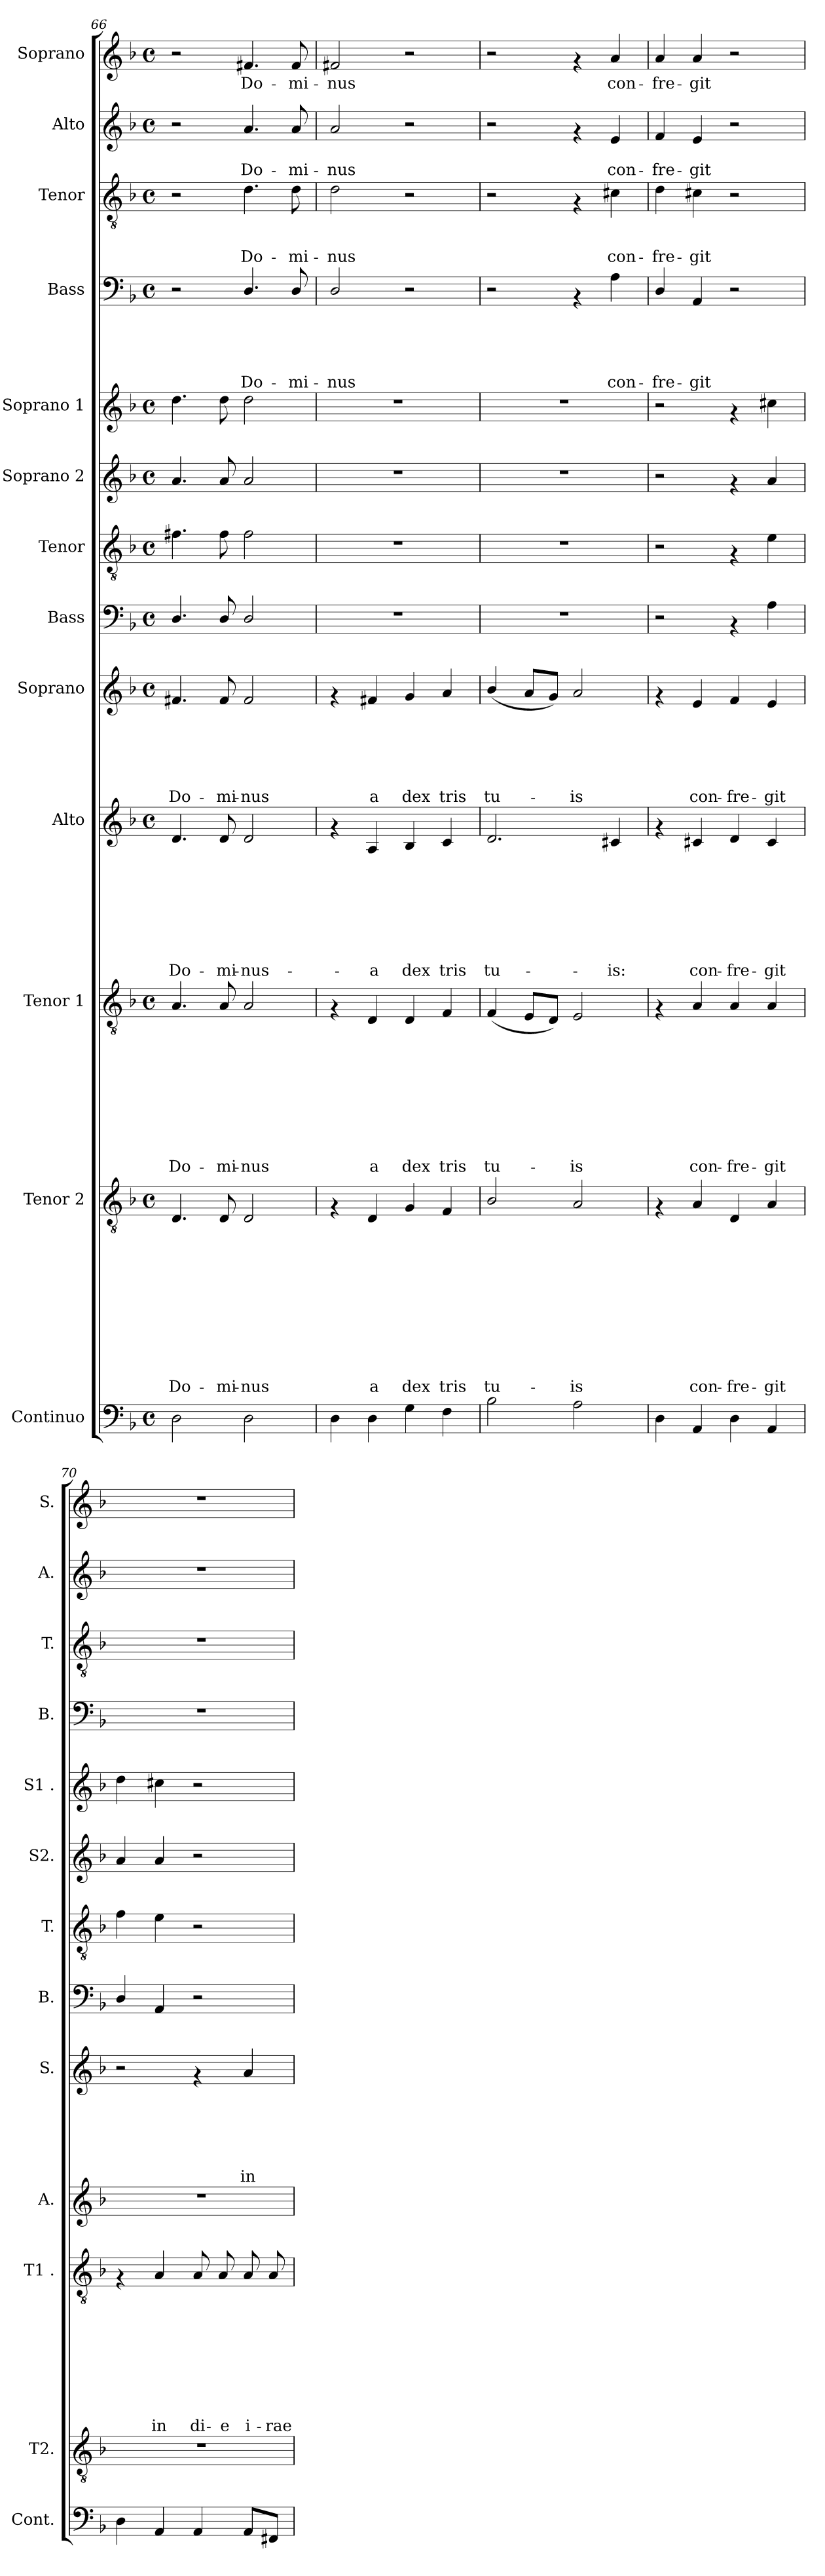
**kern	**kern	**text	**text	**text	**text	**text	**text	**text	**text	**text	**text	**text	**kern	**text	**text	**text	**text	**text	**text	**text	**text	**text	**kern	**text	**text	**text	**text	**text	**text	**text	**text	**kern	**text	**text	**text	**text	**text	**text	**kern	**kern	**kern	**kern	**kern	**text	**text	**text	**text	**text	**kern	**text	**text	**text	**kern	**text	**text	**kern	**text
*part13	*part12	*part12	*part12	*part12	*part12	*part12	*part12	*part12	*part12	*part12	*part12	*part12	*part11	*part11	*part11	*part11	*part11	*part11	*part11	*part11	*part11	*part11	*part10	*part10	*part10	*part10	*part10	*part10	*part10	*part10	*part10	*part9	*part9	*part9	*part9	*part9	*part9	*part9	*part8	*part7	*part6	*part5	*part4	*part4	*part4	*part4	*part4	*part4	*part3	*part3	*part3	*part3	*part2	*part2	*part2	*part1	*part1
*staff13	*staff12	*staff12	*staff12	*staff12	*staff12	*staff12	*staff12	*staff12	*staff12	*staff12	*staff12	*staff12	*staff11	*staff11	*staff11	*staff11	*staff11	*staff11	*staff11	*staff11	*staff11	*staff11	*staff10	*staff10	*staff10	*staff10	*staff10	*staff10	*staff10	*staff10	*staff10	*staff9	*staff9	*staff9	*staff9	*staff9	*staff9	*staff9	*staff8	*staff7	*staff6	*staff5	*staff4	*staff4	*staff4	*staff4	*staff4	*staff4	*staff3	*staff3	*staff3	*staff3	*staff2	*staff2	*staff2	*staff1	*staff1
*I"Continuo	*I"Tenor 2	*	*	*	*	*	*	*	*	*	*	*	*I"Tenor 1	*	*	*	*	*	*	*	*	*	*I"Alto	*	*	*	*	*	*	*	*	*I"Soprano	*	*	*	*	*	*	*I"Bass	*I"Tenor	*I"Soprano 2	*I"Soprano 1	*I"Bass	*	*	*	*	*	*I"Tenor	*	*	*	*I"Alto	*	*	*I"Soprano	*
*I'Cont.	*I'T2.	*	*	*	*	*	*	*	*	*	*	*	*I'T1 .	*	*	*	*	*	*	*	*	*	*I'A.	*	*	*	*	*	*	*	*	*I'S.	*	*	*	*	*	*	*I'B.	*I'T.	*I'S2.	*I'S1 .	*I'B.	*	*	*	*	*	*I'T.	*	*	*	*I'A.	*	*	*I'S.	*
*clefF4	*clefGv2	*	*	*	*	*	*	*	*	*	*	*	*clefGv2	*	*	*	*	*	*	*	*	*	*clefG2	*	*	*	*	*	*	*	*	*clefG2	*	*	*	*	*	*	*clefF4	*clefGv2	*clefG2	*clefG2	*clefF4	*	*	*	*	*	*clefGv2	*	*	*	*clefG2	*	*	*clefG2	*
*	*	*	*	*	*	*	*	*	*	*	*	*	*	*	*	*	*	*	*	*	*	*	*	*	*	*	*	*	*	*	*	*	*	*	*	*	*	*	*ITrd7c12	*	*	*	*	*	*	*	*	*	*	*	*	*	*	*	*	*	*
*k[b-]	*k[b-]	*	*	*	*	*	*	*	*	*	*	*	*k[b-]	*	*	*	*	*	*	*	*	*	*k[b-]	*	*	*	*	*	*	*	*	*k[b-]	*	*	*	*	*	*	*k[b-]	*k[b-]	*k[b-]	*k[b-]	*k[b-]	*	*	*	*	*	*k[b-]	*	*	*	*k[b-]	*	*	*k[b-]	*
*F:	*F:	*	*	*	*	*	*	*	*	*	*	*	*F:	*	*	*	*	*	*	*	*	*	*F:	*	*	*	*	*	*	*	*	*F:	*	*	*	*	*	*	*F:	*F:	*F:	*F:	*F:	*	*	*	*	*	*F:	*	*	*	*F:	*	*	*F:	*
*M4/4	*M4/4	*	*	*	*	*	*	*	*	*	*	*	*M4/4	*	*	*	*	*	*	*	*	*	*M4/4	*	*	*	*	*	*	*	*	*M4/4	*	*	*	*	*	*	*M4/4	*M4/4	*M4/4	*M4/4	*M4/4	*	*	*	*	*	*M4/4	*	*	*	*M4/4	*	*	*M4/4	*
*met(c)	*met(c)	*	*	*	*	*	*	*	*	*	*	*	*met(c)	*	*	*	*	*	*	*	*	*	*met(c)	*	*	*	*	*	*	*	*	*met(c)	*	*	*	*	*	*	*met(c)	*met(c)	*met(c)	*met(c)	*met(c)	*	*	*	*	*	*met(c)	*	*	*	*met(c)	*	*	*met(c)	*
=66	=66	=66	=66	=66	=66	=66	=66	=66	=66	=66	=66	=66	=66	=66	=66	=66	=66	=66	=66	=66	=66	=66	=66	=66	=66	=66	=66	=66	=66	=66	=66	=66	=66	=66	=66	=66	=66	=66	=66	=66	=66	=66	=66	=66	=66	=66	=66	=66	=66	=66	=66	=66	=66	=66	=66	=66	=66
!	!	!	!	!	!	!	!	!	!	!	!	!LO:LY:b	!	!	!	!	!	!	!	!	!	!LO:LY:b	!	!	!	!	!	!	!	!	!LO:LY:b	!	!	!	!	!	!	!LO:LY:b	!	!	!	!	!	!	!	!	!	!	!	!	!	!	!	!	!	!	!
2D\	4.D/	.	.	.	.	.	.	.	.	.	.	Do-	4.A/	.	.	.	.	.	.	.	.	Do-	4.d/	.	.	.	.	.	.	.	Do-	4.f#X/	.	.	.	.	.	Do-	4.DD/	4.f#X\	4.a/	4.dd\	2r	.	.	.	.	.	2r	.	.	.	2r	.	.	2r	.
!	!	!	!	!	!	!	!	!	!	!	!	!LO:LY:b	!	!	!	!	!	!	!	!	!	!LO:LY:b	!	!	!	!	!	!	!	!	!LO:LY:b	!	!	!	!	!	!	!LO:LY:b	!	!	!	!	!	!	!	!	!	!	!	!	!	!	!	!	!	!	!
.	8D/	.	.	.	.	.	.	.	.	.	.	-mi-	8A/	.	.	.	.	.	.	.	.	-mi-	8d/	.	.	.	.	.	.	.	-mi-	8f#/	.	.	.	.	.	-mi-	8DD/	8f#\	8a/	8dd\	.	.	.	.	.	.	.	.	.	.	.	.	.	.	.
!	!	!	!	!	!	!	!	!	!	!	!	!LO:LY:b	!	!	!	!	!	!	!	!	!	!LO:LY:b	!	!	!	!	!	!	!	!	!LO:LY:b	!	!	!	!	!	!	!LO:LY:b	!	!	!	!	!	!	!	!	!	!LO:LY:b	!	!	!	!LO:LY:b	!	!	!LO:LY:b	!	!LO:LY:b
2D\	2D/	.	.	.	.	.	.	.	.	.	.	-nus	2A/	.	.	.	.	.	.	.	.	-nus	2d/	.	.	.	.	.	.	.	-nus-	2f#/	.	.	.	.	.	-nus	2DD/	2f#\	2a/	2dd\	4.D/	.	.	.	.	Do-	4.d\	.	.	Do-	4.a/	.	Do-	4.f#X/	Do-
!	!	!	!	!	!	!	!	!	!	!	!	!	!	!	!	!	!	!	!	!	!	!	!	!	!	!	!	!	!	!	!	!	!	!	!	!	!	!	!	!	!	!	!	!	!	!	!	!LO:LY:b	!	!	!	!LO:LY:b	!	!	!LO:LY:b	!	!LO:LY:b
.	.	.	.	.	.	.	.	.	.	.	.	.	.	.	.	.	.	.	.	.	.	.	.	.	.	.	.	.	.	.	.	.	.	.	.	.	.	.	.	.	.	.	8D/	.	.	.	.	-mi-	8d\	.	.	-mi-	8a/	.	-mi-	8f#/	-mi-
=67	=67	=67	=67	=67	=67	=67	=67	=67	=67	=67	=67	=67	=67	=67	=67	=67	=67	=67	=67	=67	=67	=67	=67	=67	=67	=67	=67	=67	=67	=67	=67	=67	=67	=67	=67	=67	=67	=67	=67	=67	=67	=67	=67	=67	=67	=67	=67	=67	=67	=67	=67	=67	=67	=67	=67	=67	=67
!	!	!	!	!	!	!	!	!	!	!	!	!	!	!	!	!	!	!	!	!	!	!	!	!	!	!	!	!	!	!	!	!	!	!	!	!	!	!	!	!	!	!	!	!	!	!	!	!LO:LY:b	!	!	!	!LO:LY:b	!	!	!LO:LY:b	!	!LO:LY:b
4D\	4rF	.	.	.	.	.	.	.	.	.	.	.	4rF	.	.	.	.	.	.	.	.	.	4rf	.	.	.	.	.	.	.	.	4rf	.	.	.	.	.	.	1r	1r	1r	1r	2D/	.	.	.	.	-nus	2d\	.	.	-nus	2a/	.	-nus	2f#X/	-nus
!	!	!	!	!	!	!	!	!	!	!	!	!LO:LY:b	!	!	!	!	!	!	!	!	!	!LO:LY:b	!	!	!	!	!	!	!	!	!LO:LY:b	!	!	!	!	!	!	!LO:LY:b	!	!	!	!	!	!	!	!	!	!	!	!	!	!	!	!	!	!	!
4D\	4D/	.	.	.	.	.	.	.	.	.	.	a	4D/	.	.	.	.	.	.	.	.	a	4A/	.	.	.	.	.	.	.	-a	4f#X/	.	.	.	.	.	a	.	.	.	.	.	.	.	.	.	.	.	.	.	.	.	.	.	.	.
!	!	!	!	!	!	!	!	!	!	!	!	!LO:LY:b	!	!	!	!	!	!	!	!	!	!LO:LY:b	!	!	!	!	!	!	!	!	!LO:LY:b	!	!	!	!	!	!	!LO:LY:b	!	!	!	!	!	!	!	!	!	!	!	!	!	!	!	!	!	!	!
4G\	4G/	.	.	.	.	.	.	.	.	.	.	dex	4D/	.	.	.	.	.	.	.	.	dex	4B-/	.	.	.	.	.	.	.	dex	4g/	.	.	.	.	.	dex	.	.	.	.	2r	.	.	.	.	.	2r	.	.	.	2r	.	.	2r	.
!	!	!	!	!	!	!	!	!	!	!	!	!LO:LY:b	!	!	!	!	!	!	!	!	!	!LO:LY:b	!	!	!	!	!	!	!	!	!LO:LY:b	!	!	!	!	!	!	!LO:LY:b	!	!	!	!	!	!	!	!	!	!	!	!	!	!	!	!	!	!	!
4F\	4F/	.	.	.	.	.	.	.	.	.	.	tris	4F/	.	.	.	.	.	.	.	.	tris	4c/	.	.	.	.	.	.	.	tris	4a/	.	.	.	.	.	tris	.	.	.	.	.	.	.	.	.	.	.	.	.	.	.	.	.	.	.
!!LO:PB:g=z
=68	=68	=68	=68	=68	=68	=68	=68	=68	=68	=68	=68	=68	=68	=68	=68	=68	=68	=68	=68	=68	=68	=68	=68	=68	=68	=68	=68	=68	=68	=68	=68	=68	=68	=68	=68	=68	=68	=68	=68	=68	=68	=68	=68	=68	=68	=68	=68	=68	=68	=68	=68	=68	=68	=68	=68	=68	=68
!	!	!	!	!	!	!	!	!	!	!	!	!LO:LY:b	!	!	!	!	!	!	!	!	!	!LO:LY:b	!	!	!	!	!	!	!	!	!LO:LY:b	!	!	!	!	!	!	!LO:LY:b	!	!	!	!	!	!	!	!	!	!	!	!	!	!	!	!	!	!	!
2B-\	2B-/	.	.	.	.	.	.	.	.	.	.	tu-	(<4F/	.	.	.	.	.	.	.	.	tu-	2.d/	.	.	.	.	.	.	.	tu-	(<4b-/	.	.	.	.	.	tu-	1r	1r	1r	1r	2r	.	.	.	.	.	2r	.	.	.	2r	.	.	2r	.
.	.	.	.	.	.	.	.	.	.	.	.	.	8E/L	.	.	.	.	.	.	.	.	.	.	.	.	.	.	.	.	.	.	8a/L	.	.	.	.	.	.	.	.	.	.	.	.	.	.	.	.	.	.	.	.	.	.	.	.	.
.	.	.	.	.	.	.	.	.	.	.	.	.	8D/J)	.	.	.	.	.	.	.	.	.	.	.	.	.	.	.	.	.	.	8g/J)	.	.	.	.	.	.	.	.	.	.	.	.	.	.	.	.	.	.	.	.	.	.	.	.	.
!	!	!	!	!	!	!	!	!	!	!	!	!LO:LY:b	!	!	!	!	!	!	!	!	!	!LO:LY:b	!	!	!	!	!	!	!	!	!	!	!	!	!	!	!	!LO:LY:b	!	!	!	!	!	!	!	!	!	!	!	!	!	!	!	!	!	!	!
2A<\	2A/	.	.	.	.	.	.	.	.	.	.	-is	2E/	.	.	.	.	.	.	.	.	-is	.	.	.	.	.	.	.	.	.	2a/	.	.	.	.	.	-is	.	.	.	.	4rAA	.	.	.	.	.	4rF	.	.	.	4rf	.	.	4rf	.
!	!	!	!	!	!	!	!	!	!	!	!	!	!	!	!	!	!	!	!	!	!	!	!	!	!	!	!	!	!	!	!LO:LY:b	!	!	!	!	!	!	!	!	!	!	!	!	!	!	!	!	!LO:LY:b	!	!	!	!LO:LY:b	!	!	!LO:LY:b	!	!LO:LY:b
.	.	.	.	.	.	.	.	.	.	.	.	.	.	.	.	.	.	.	.	.	.	.	4c#X/	.	.	.	.	.	.	.	-is:	.	.	.	.	.	.	.	.	.	.	.	4A\	.	.	.	.	con-	4c#X\	.	.	con-	4e/	.	con-	4a/	con-
=69	=69	=69	=69	=69	=69	=69	=69	=69	=69	=69	=69	=69	=69	=69	=69	=69	=69	=69	=69	=69	=69	=69	=69	=69	=69	=69	=69	=69	=69	=69	=69	=69	=69	=69	=69	=69	=69	=69	=69	=69	=69	=69	=69	=69	=69	=69	=69	=69	=69	=69	=69	=69	=69	=69	=69	=69	=69
!	!	!	!	!	!	!	!	!	!	!	!	!	!	!	!	!	!	!	!	!	!	!	!	!	!	!	!	!	!	!	!	!	!	!	!	!	!	!	!	!	!	!	!	!	!	!	!	!LO:LY:b	!	!	!	!LO:LY:b	!	!	!LO:LY:b	!	!LO:LY:b
4D\	4rF	.	.	.	.	.	.	.	.	.	.	.	4rF	.	.	.	.	.	.	.	.	.	4rf	.	.	.	.	.	.	.	.	4rf	.	.	.	.	.	.	2r	2r	2r	2r	4D/	.	.	.	.	-fre-	4d\	.	.	-fre-	4f/	.	-fre-	4a/	-fre-
!	!	!	!	!	!	!	!	!	!	!	!	!LO:LY:b	!	!	!	!	!	!	!	!	!	!LO:LY:b	!	!	!	!	!	!	!	!	!LO:LY:b	!	!	!	!	!	!	!LO:LY:b	!	!	!	!	!	!	!	!	!	!LO:LY:b	!	!	!	!LO:LY:b	!	!	!LO:LY:b	!	!LO:LY:b
4AA/	4A/	.	.	.	.	.	.	.	.	.	.	con-	4A/	.	.	.	.	.	.	.	.	con-	4c#X/	.	.	.	.	.	.	.	con-	4e/	.	.	.	.	.	con-	.	.	.	.	4AA/	.	.	.	.	-git	4c#X\	.	.	-git	4e/	.	-git	4a/	-git
!	!	!	!	!	!	!	!	!	!	!	!	!LO:LY:b	!	!	!	!	!	!	!	!	!	!LO:LY:b	!	!	!	!	!	!	!	!	!LO:LY:b	!	!	!	!	!	!	!LO:LY:b	!	!	!	!	!	!	!	!	!	!	!	!	!	!	!	!	!	!	!
4D\	4D/	.	.	.	.	.	.	.	.	.	.	-fre-	4A/	.	.	.	.	.	.	.	.	-fre-	4d/	.	.	.	.	.	.	.	-fre-	4f/	.	.	.	.	.	-fre-	4rAA	4rF	4rf	4rf	2r	.	.	.	.	.	2r	.	.	.	2r	.	.	2r	.
!	!	!	!	!	!	!	!	!	!	!	!	!LO:LY:b	!	!	!	!	!	!	!	!	!	!LO:LY:b	!	!	!	!	!	!	!	!	!LO:LY:b	!	!	!	!	!	!	!LO:LY:b	!	!	!	!	!	!	!	!	!	!	!	!	!	!	!	!	!	!	!
4AA/	4A/	.	.	.	.	.	.	.	.	.	.	-git	4A/	.	.	.	.	.	.	.	.	-git	4c#/	.	.	.	.	.	.	.	-git	4e/	.	.	.	.	.	-git	4AA\	4e\	4a/	4cc#X\	.	.	.	.	.	.	.	.	.	.	.	.	.	.	.
=70	=70	=70	=70	=70	=70	=70	=70	=70	=70	=70	=70	=70	=70	=70	=70	=70	=70	=70	=70	=70	=70	=70	=70	=70	=70	=70	=70	=70	=70	=70	=70	=70	=70	=70	=70	=70	=70	=70	=70	=70	=70	=70	=70	=70	=70	=70	=70	=70	=70	=70	=70	=70	=70	=70	=70	=70	=70
4D\	1r	.	.	.	.	.	.	.	.	.	.	.	4rF	.	.	.	.	.	.	.	.	.	1r	.	.	.	.	.	.	.	.	2r	.	.	.	.	.	.	4DD/	4f\	4a/	4dd\	1r	.	.	.	.	.	1r	.	.	.	1r	.	.	1r	.
!	!	!	!	!	!	!	!	!	!	!	!	!	!	!	!	!	!	!	!	!	!	!LO:LY:b	!	!	!	!	!	!	!	!	!	!	!	!	!	!	!	!	!	!	!	!	!	!	!	!	!	!	!	!	!	!	!	!	!	!	!
4AA/	.	.	.	.	.	.	.	.	.	.	.	.	4A/	.	.	.	.	.	.	.	.	in	.	.	.	.	.	.	.	.	.	.	.	.	.	.	.	.	4AAA/	4e\	4a/	4cc#X\	.	.	.	.	.	.	.	.	.	.	.	.	.	.	.
!	!	!	!	!	!	!	!	!	!	!	!	!	!	!	!	!	!	!	!	!	!	!LO:LY:b	!	!	!	!	!	!	!	!	!	!	!	!	!	!	!	!	!	!	!	!	!	!	!	!	!	!	!	!	!	!	!	!	!	!	!
4AA/	.	.	.	.	.	.	.	.	.	.	.	.	8A/	.	.	.	.	.	.	.	.	di-	.	.	.	.	.	.	.	.	.	4rf	.	.	.	.	.	.	2r	2r	2r	2r	.	.	.	.	.	.	.	.	.	.	.	.	.	.	.
!	!	!	!	!	!	!	!	!	!	!	!	!	!	!	!	!	!	!	!	!	!	!LO:LY:b	!	!	!	!	!	!	!	!	!	!	!	!	!	!	!	!	!	!	!	!	!	!	!	!	!	!	!	!	!	!	!	!	!	!	!
.	.	.	.	.	.	.	.	.	.	.	.	.	8A/	.	.	.	.	.	.	.	.	-e	.	.	.	.	.	.	.	.	.	.	.	.	.	.	.	.	.	.	.	.	.	.	.	.	.	.	.	.	.	.	.	.	.	.	.
!	!	!	!	!	!	!	!	!	!	!	!	!	!	!	!	!	!	!	!	!	!	!LO:LY:b	!	!	!	!	!	!	!	!	!	!	!	!	!	!	!	!LO:LY:b	!	!	!	!	!	!	!	!	!	!	!	!	!	!	!	!	!	!	!
8AA/L	.	.	.	.	.	.	.	.	.	.	.	.	8A/	.	.	.	.	.	.	.	.	i-	.	.	.	.	.	.	.	.	.	4a/	.	.	.	.	.	in	.	.	.	.	.	.	.	.	.	.	.	.	.	.	.	.	.	.	.
!	!	!	!	!	!	!	!	!	!	!	!	!	!	!	!	!	!	!	!	!	!	!LO:LY:b	!	!	!	!	!	!	!	!	!	!	!	!	!	!	!	!	!	!	!	!	!	!	!	!	!	!	!	!	!	!	!	!	!	!	!
8FF#X/J	.	.	.	.	.	.	.	.	.	.	.	.	8A/	.	.	.	.	.	.	.	.	-rae	.	.	.	.	.	.	.	.	.	.	.	.	.	.	.	.	.	.	.	.	.	.	.	.	.	.	.	.	.	.	.	.	.	.	.
=	=	=	=	=	=	=	=	=	=	=	=	=	=	=	=	=	=	=	=	=	=	=	=	=	=	=	=	=	=	=	=	=	=	=	=	=	=	=	=	=	=	=	=	=	=	=	=	=	=	=	=	=	=	=	=	=	=
*-	*-	*-	*-	*-	*-	*-	*-	*-	*-	*-	*-	*-	*-	*-	*-	*-	*-	*-	*-	*-	*-	*-	*-	*-	*-	*-	*-	*-	*-	*-	*-	*-	*-	*-	*-	*-	*-	*-	*-	*-	*-	*-	*-	*-	*-	*-	*-	*-	*-	*-	*-	*-	*-	*-	*-	*-	*-
